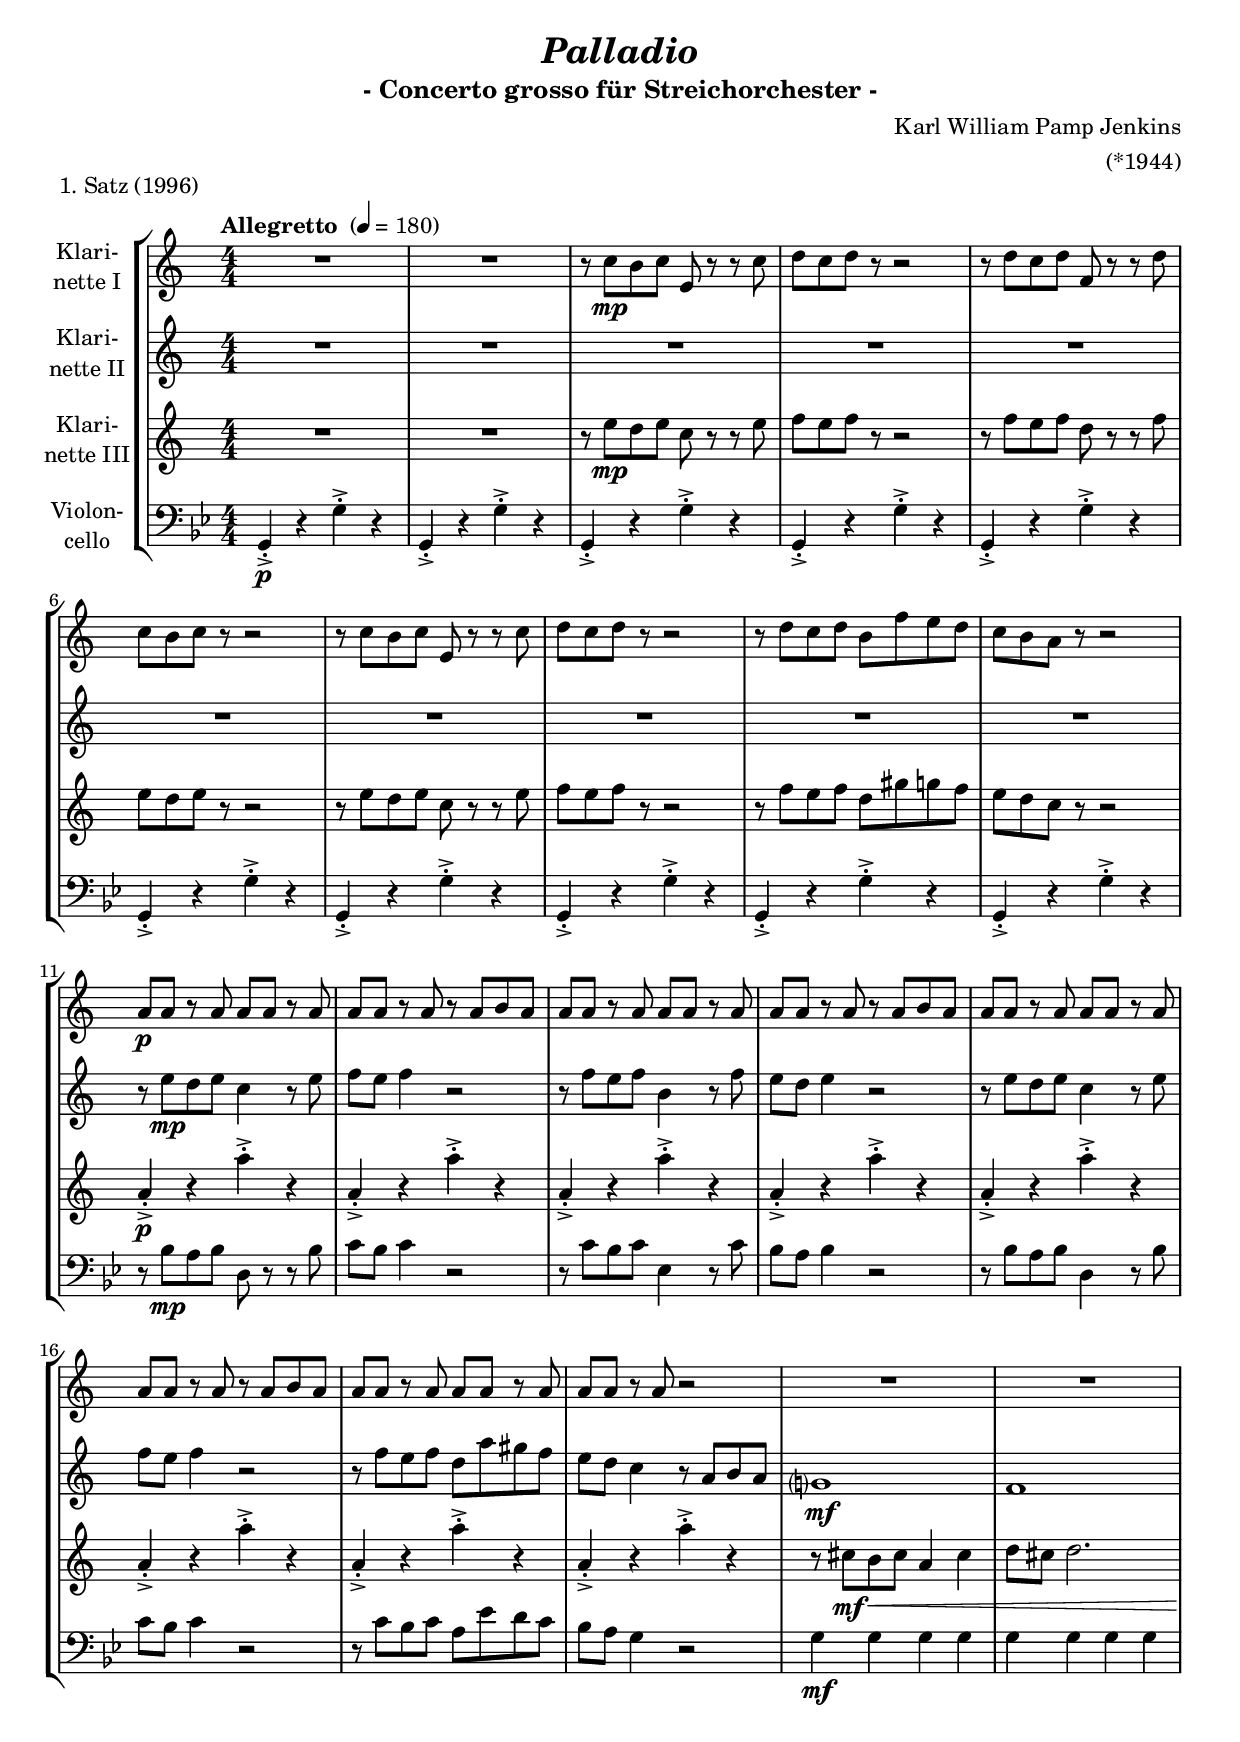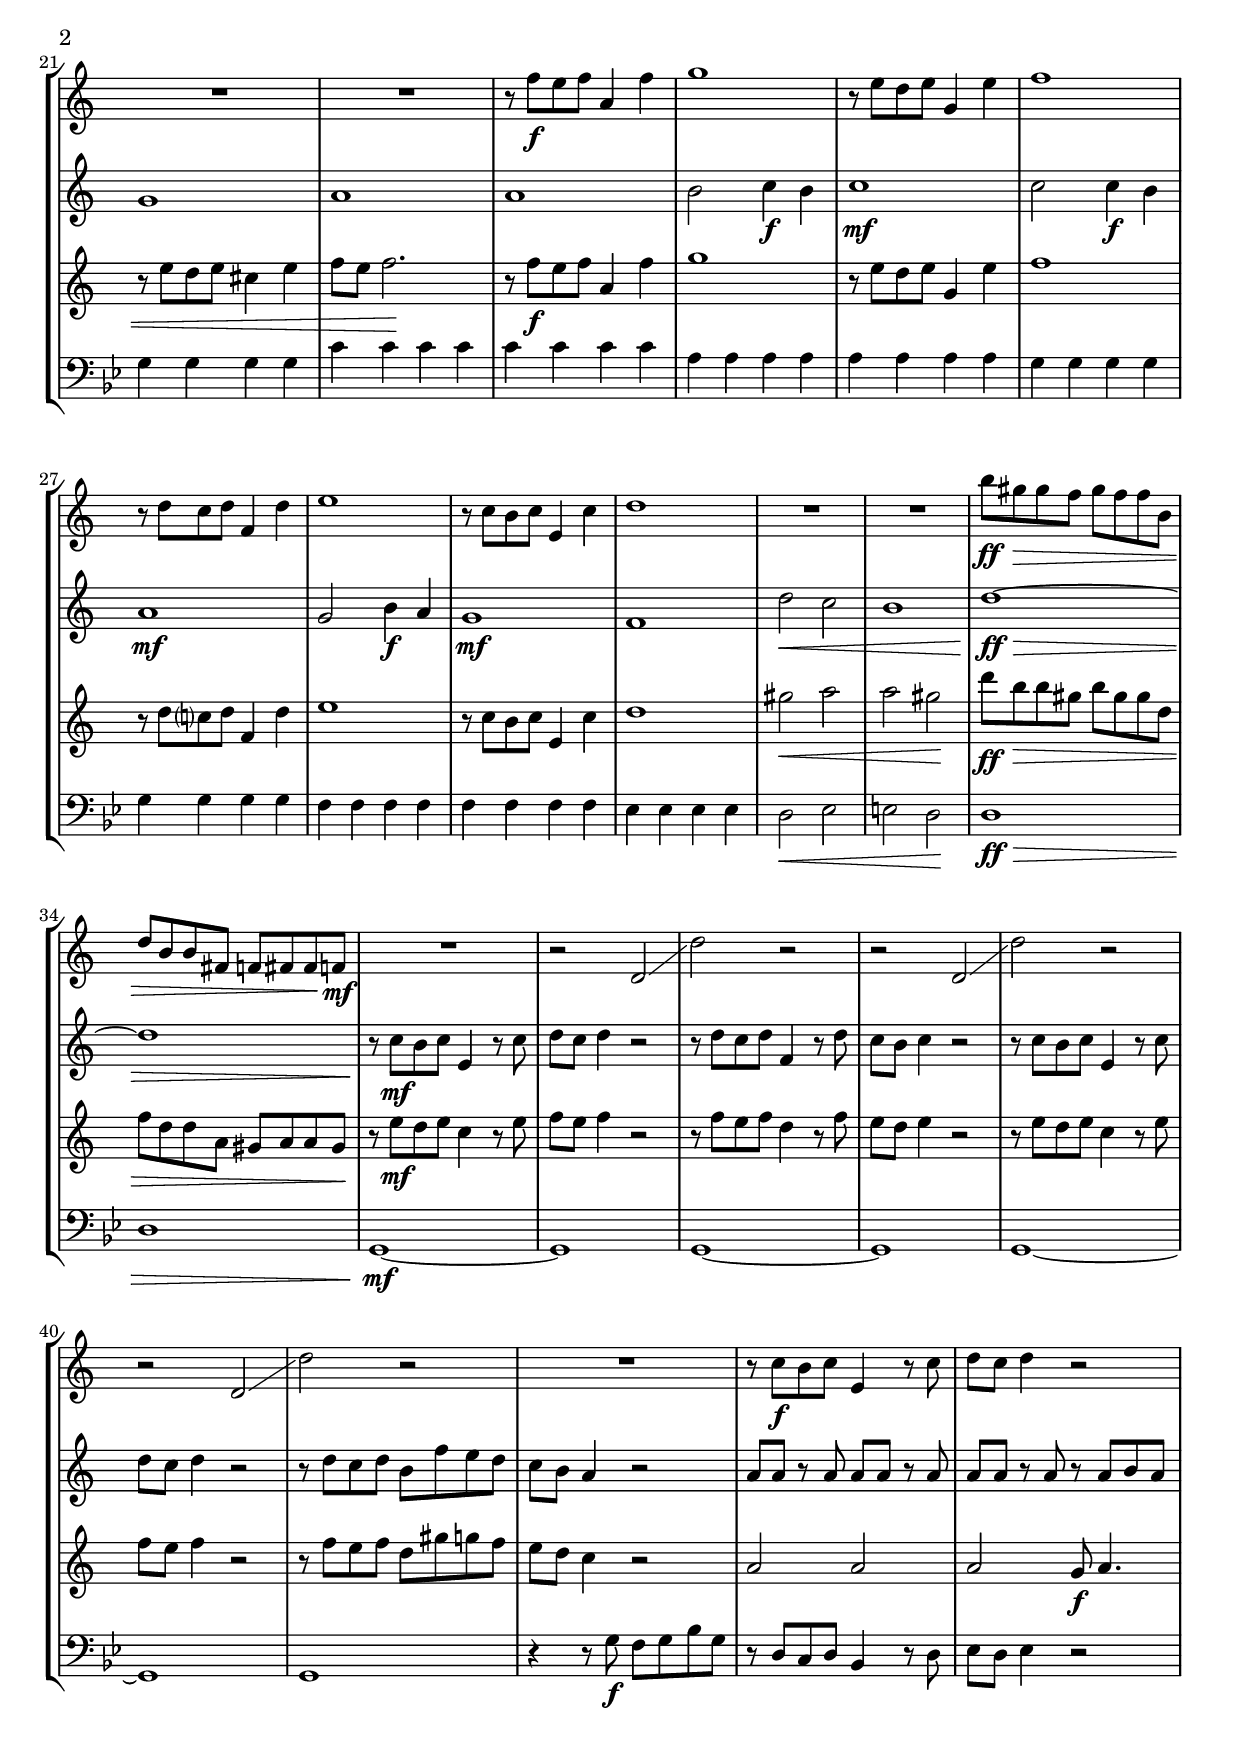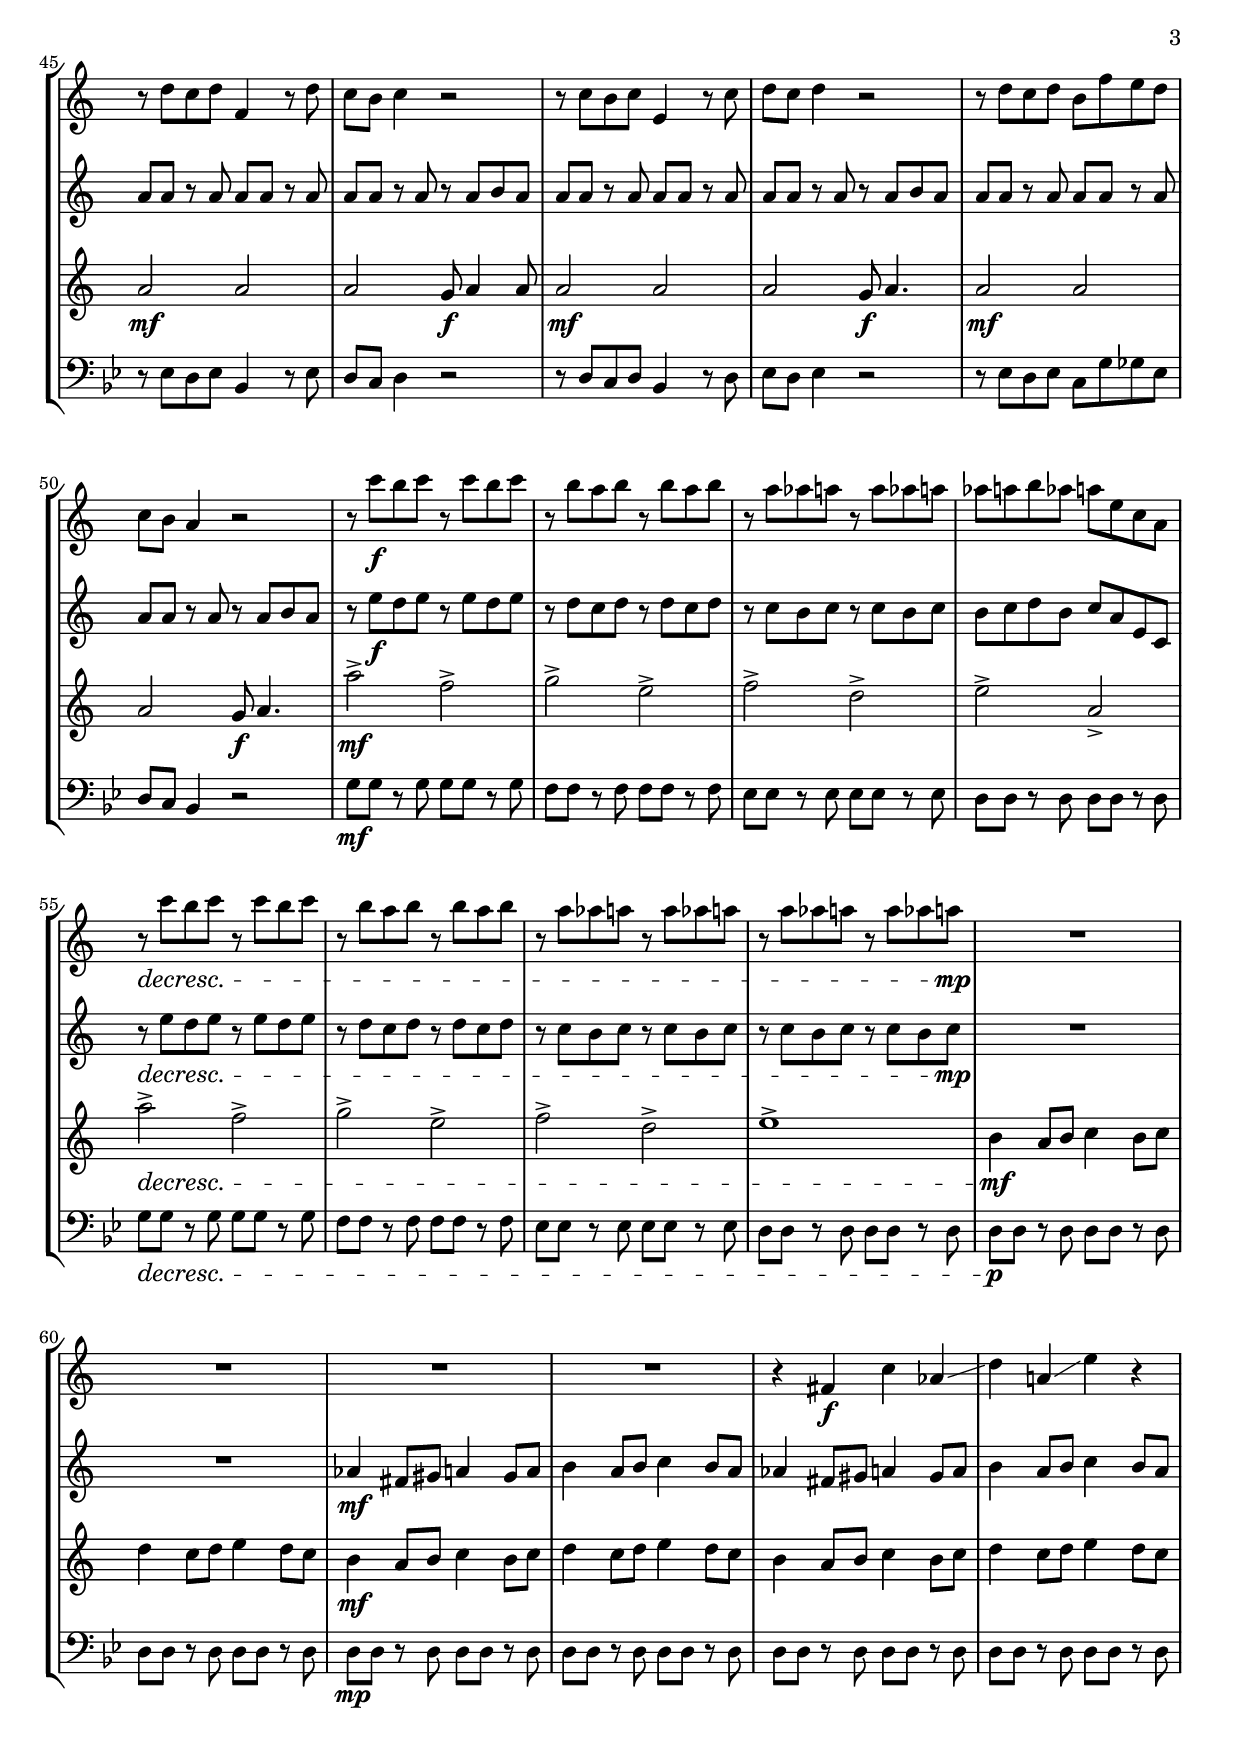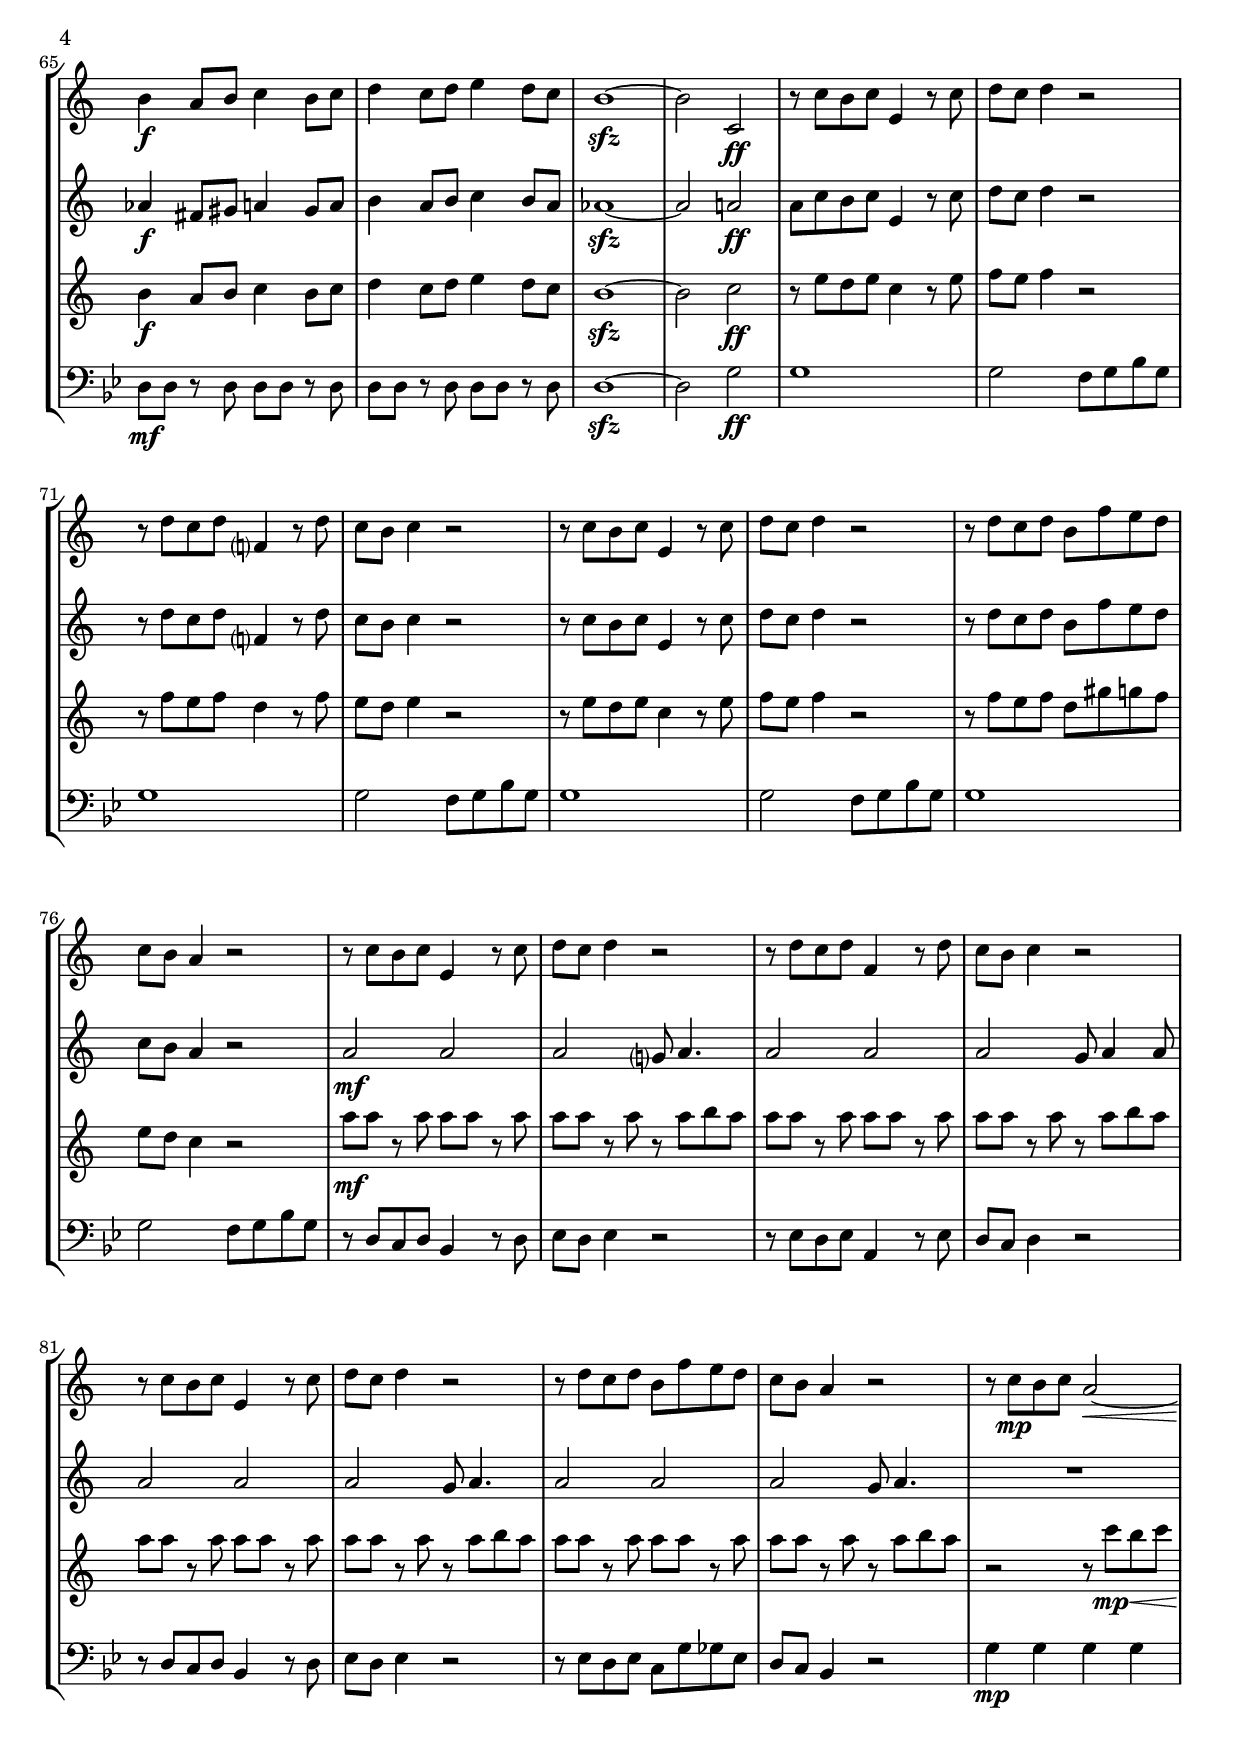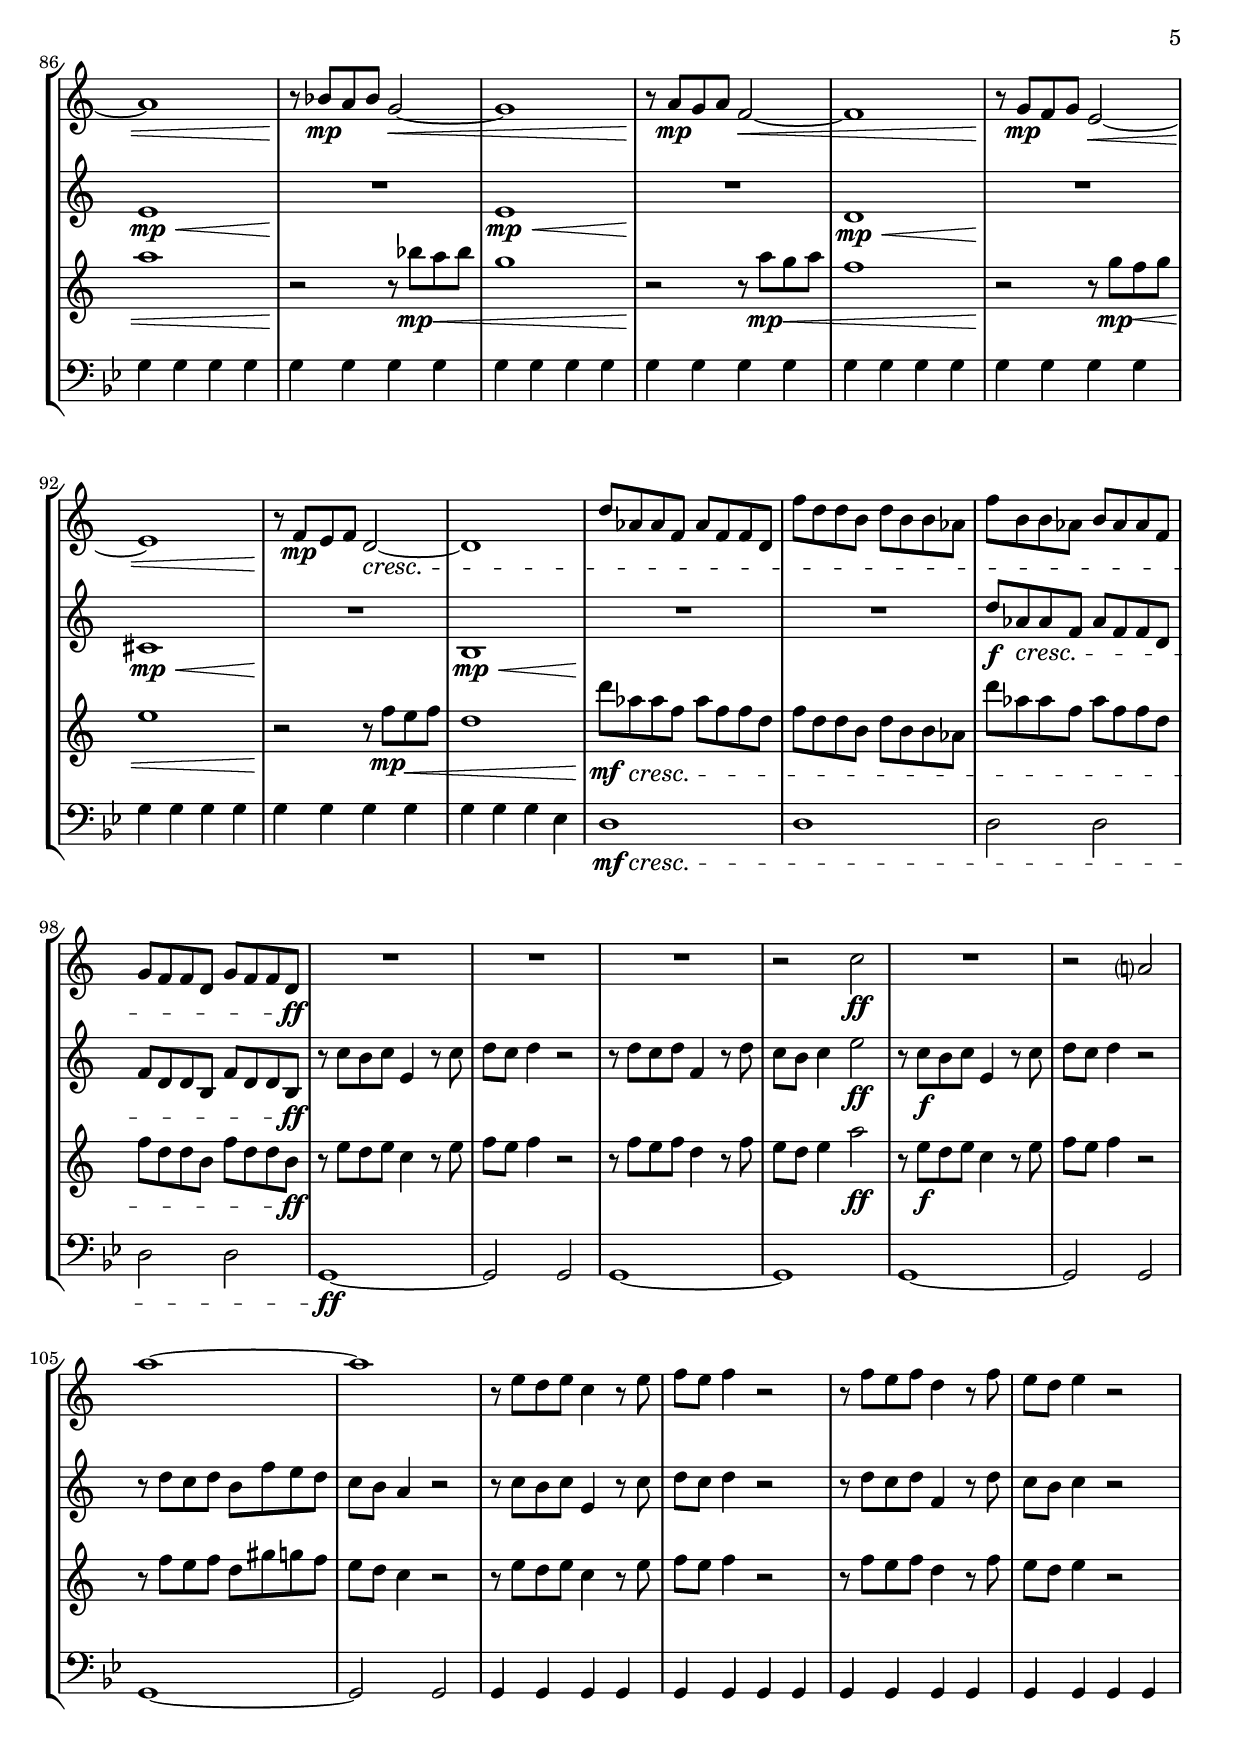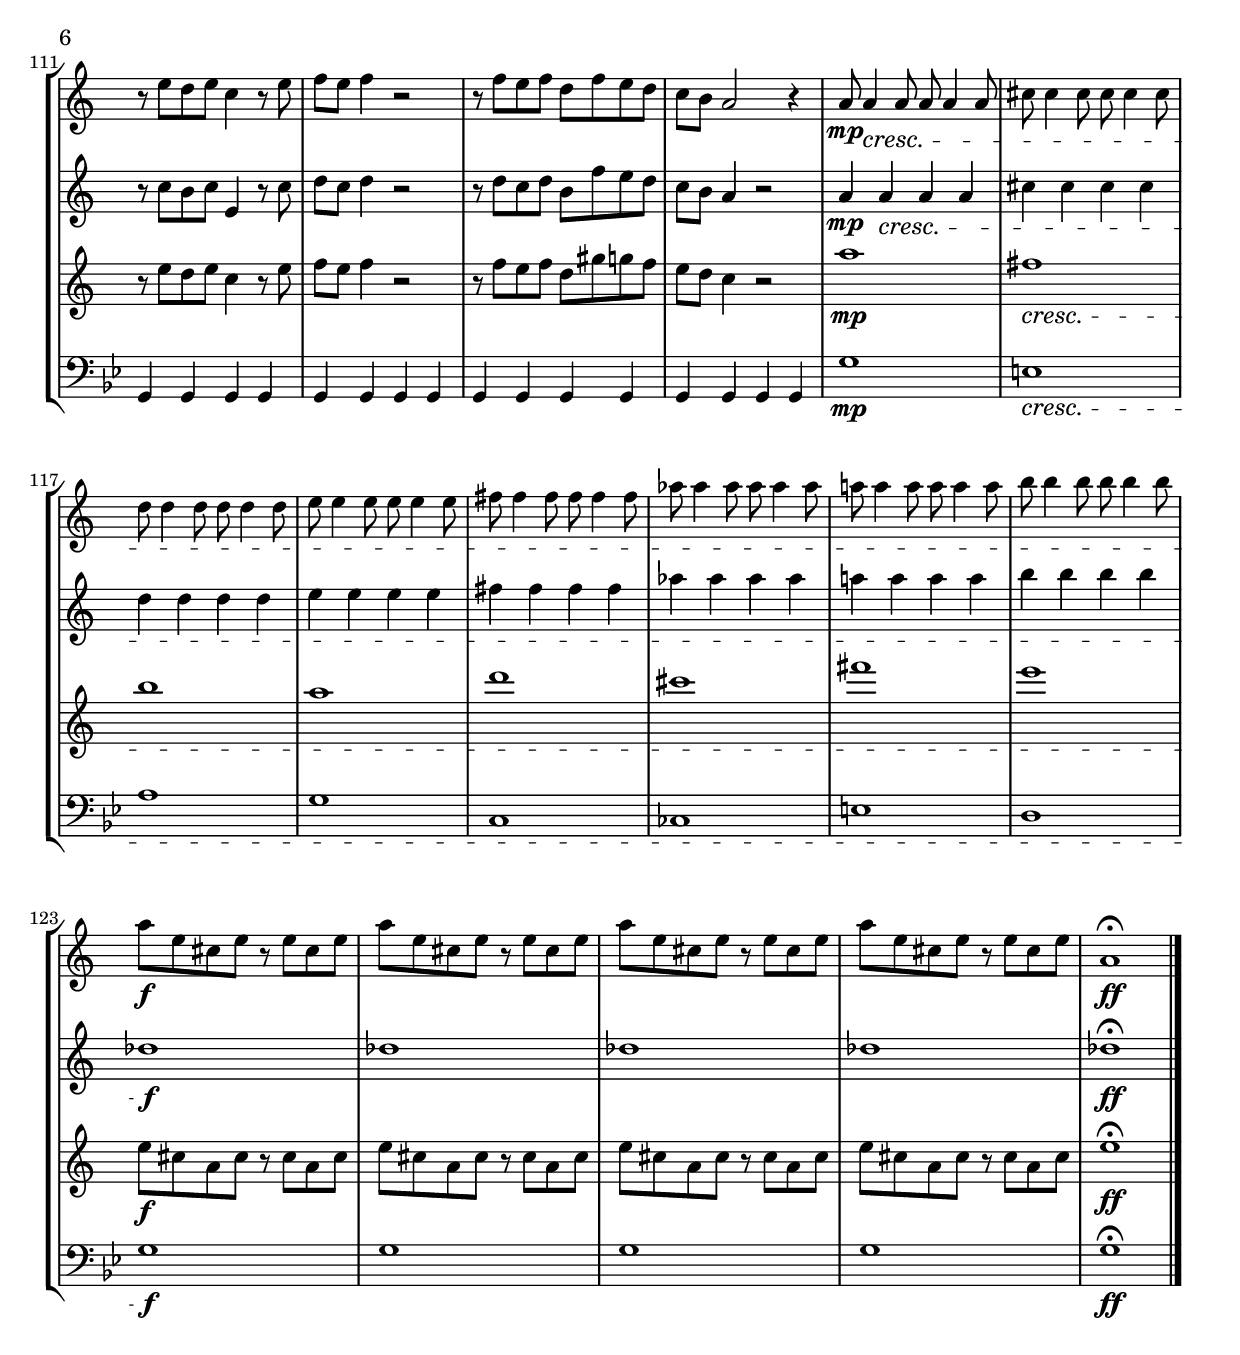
\version "2.18.2"
\include "deutsch.ly"
  
#(set-global-staff-size 19.5)

\header {
  title     = \markup \bold \italic "Palladio"
  subtitle  = "- Concerto grosso für Streichorchester -"
  composer  = "Karl William Pamp Jenkins"
  arranger  = "(*1944)"
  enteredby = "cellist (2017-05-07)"
  piece     = "1. Satz (1996)"
}

voiceconsts = {
  \key d \minor
  \time 4/4
  \clef "treble"
  \numericTimeSignature
  \compressFullBarRests
  % Set default beaming for all staves
%  \set Timing.beamExceptions = #'()
%  \set Timing.baseMoment     = #(ly:make-moment 1 4)
%  \set Timing.beatStructure  = #'(1 1 1)
  \tempo "Allegretto " 4=180
}

mifl = "flute"
mist = "string ensemble 1"
mikl = "clarinet"
miba = "bassoon"

va = \relative c' {
  \voiceconsts

  R1*2
  r8 f\mp e f a, r r f'
  g f g r r2
  r8 g f g b, r r g'
  f e f r r2
  r8 f e f a, r r f'

  g f g r r2
  r8 g f g e b' a g
  f e d r r2
  d8\p d r d d d r d
  d d r d r d e d

  d d r d d d r d
  d d r d r d e d
  d d r d d d r d
  d d r d r d e d
  d d r d d d r d

  d d r d r2
  R1*4
  r8 b'\f a b d,4 b'
  c1
  r8 a g a c,4 a'
  b1
  r8 g f g b,4 g'
  a1
  r8 f e f a,4 f'

  g1
  R1*2
  e'8\ff cis\> cis b cis b b e,
  g e e h b h h\! b\mf
  R1
  r2 g\glissando
  g' r
  r g,\glissando
  g' r
  
  r g,\glissando
  g' r
  R1
  r8 f\f e f a,4 r8 f'
  g f g4 r2
  r8 g f g b,4 r8 g'
  f e f4 r2
  r8 f e f a,4 r8 f'

  g f g4 r2
  r8 g f g e b' a g
  f e d4 r2
  r8 f'\f e f r f e f
  r e d e r e d e
  r d des d r d des d

  des d e des d a f d
  r\decresc f' e f r f e f
  r e d e r e d e
  r d des d r d des d
  
  r d des d r d des d\mp
  R1*4
  r4 h,\f f' des\glissando
  g d!\glissando a' r
  e\f d8 e f4 e8 f
  g4 f8 g a4 g8 f
  e1~\sfz
  e2 f,\ff

  r8 f' e f a,4 r8 f'
  g f g4 r2
  r8 g f g b,?4 r8 g'
  f e f4 r2
  r8 f e f a,4 r8 f'
  g f g4 r2

  r8 g f g e b' a g
  f e d4 r2
  r8 f e f a,4 r8 f'
  g f g4 r2
  r8 g f g b,4 r8 g'
  f e f4 r2

  r8 f e f a,4 r8 f'
  g f g4 r2
  r8 g f g e b' a g
  f e d4 r2
  r8 f\mp e f d2~\<
  d1
  r8\! es\mp d es c2~\<
  c1

  r8\! d\mp c d b2~\<
  b1
  r8\! c\mp b c a2~\<
  a1
  r8\! b\mp a b g2~\cresc
  g1
  g'8 des des b des b b g

  b' g g e g e e des
  b' e, e des e des des b
  c b b g c b b g\ff
  R1*3
  r2 f'\ff
  R1
  r2 d?

  d'1~
  d
  r8 a g a f4 r8 a
  b a b4 r2
  r8 b a b g4 r8 b
  a g a4 r2
  r8 a g a f4 r8 a
  b a b4 r2

  r8 b a b g b a g
  f e d2 r4
  d8\mp d4\cresc d8 d d4 d8
  fis fis4 fis8 fis fis4 fis8
  g g4 g8 g g4 g8

  a a4 a8 a a4 a8
  h h4 h8 h h4 h8
  des des4 des8 des des4 des8
  d! d4 d8 d d4 d8
  e e4 e8 e e4 e8
  d\f a fis a r a fis a

  d a fis a r a fis a
  d a fis a r a fis a
  d a fis a r a fis a
  d,1\fermata\ff \bar "|."
}

vb = \relative c'' {
  \voiceconsts

  R1*10
  r8 a\mp g a f4 r8 a
  b a b4 r2
  r8 b a b e,4 r8 b'
  a g a4 r2

  r8 a g a f4 r8 a
  b a b4 r2
  r8 b a b g d' cis b
  a g f4 r8 d e d
  c?1\mf
  b
  c
  d
  d
  
  e2 f4\f e
  f1\mf
  f2 f4\f e
  d1\mf
  c2 e4\f d
  c1\mf
  b
  g'2\< f
  e1
  g~\!\ff\>
  g
  r8\! f\mf e f a,4 r8 f'

  g f g4 r2
  r8 g f g b,4 r8 g'
  f e f4 r2
  r8 f e f a,4 r8 f'
  g f g4 r2
  r8 g f g e b' a g
  f e d4 r2

  d8 d r d d d r d
  d d r d r d e d
  d8 d r d d d r d
  d d r d r d e d
  d8 d r d d d r d
  
  d d r d r d e d
  d8 d r d d d r d
  d d r d r d e d
  r a'\f g a r a g a
  r g f g r g f g

  r f e f r f e f
  e f g e f d a f
  r\decresc a' g a r a g a
  r g f g r g f g
  r f e f r f e f

  r f e f r f e f\mp
  R1*2
  des4\mf h8 cis d4 cis8 d
  e4 d8 e f4 e8 d
  des4 h8 cis d4 cis8 d
  e4 d8 e f4 e8 d

  des4\f h8 cis d4 cis8 d
  e4 d8 e f4 e8 d
  des1~\sfz
  des2 d\ff
  d8 f e f a,4 r8 f'
  g f g4 r2
  r8 g f g b,?4 r8 g'

  f e f4 r2
  r8 f e f a,4 r8 f'
  g f g4 r2
  r8 g f g e b' a g
  f e d4 r2
  d\mf d
  d c?8 d4.
  d2 d

  d c8 d4 d8
  d2 d
  d c8 d4.
  d2 d
  d c8 d4.
  R1
  a\mp\<
  R1\!
  a\mp\<
  R1\!
  g\mp\<
  R1\!
  fis\mp\<
  R1\!
  
  e\mp\<
  R1*2\!
  g'8\f des\cresc
  des b des b b g
  b g g e b' g g e\ff
  r f' e f a,4 r8 f'
  g f g4 r2

  r8 g f g b,4 r8 g'
  f e f4 a2\ff
  r8 f\f e f a,4 r8 f'
  g f g4 r2
  r8 g f g e b' a g
  f e d4 r2

  r8 f e f a,4 r8 f'
  g f g4 r2
  r8 g f g b,4 r8 g'
  f e f4 r2
  r8 f e f a,4 r8 f'
  g f g4 r2

  r8 g f g e b' a g
  f e d4 r2
  d4\mp d\cresc d d
  fis fis fis fis
  g g g g
  a a a a
  h h h h
  des des des des

  d! d d d
  e e e e
  ges,1\f
  ges
  ges
  ges
  ges\fermata\ff \bar "|."
}

vc = \relative c'' {
  \voiceconsts

  R1*2
  r8 a\mp g a f r r a
  b a b r r2
  r8 b a b g r r b
  a g a r r2
  r8 a g a f r r a

  b a b r r2
  r8 b a b g cis c b
  a g f r r2
  d4-.->\p r d'-.-> r
  d,-.-> r d'-.-> r
  d,-.-> r d'-.-> r
  d,-.-> r d'-.-> r
  d,-.-> r d'-.-> r

  d,-.-> r d'-.-> r
  d,-.-> r d'-.-> r
  d,-.-> r d'-.-> r
  r8 fis,\mf e\< fis d4 fis
  g8 fis g2.
  r8 a g a fis4 a
  b8 a b2.\!
  r8 b\f a b d,4 b'

  c1
  r8 a g a c,4 a'
  b1
  r8 g f? g b,4 g'
  a1
  r8 f e f a,4 f'
  g1
  cis2\< d
  d cis\!

  g'8\ff e\> e cis e cis cis g
  b g g d cis d d cis\!
  r8 a'\mf g a f4 r8 a
  b a b4 r2
  r8 b a b g4 r8 b
  a g a4 r2

  r8 a g a f4 r8 a
  b a b4 r2
  r8 b a b g cis c b
  a g f4 r2
  d d
  d c8\f d4.
  d2\mf d
  d c8\f d4 d8

  d2\mf d
  d c8\f d4.
  d2\mf d
  d c8\f d4.
  d'2->\mf b->
  c-> a->
  b-> g->
  a-> d,->
  d'->\decresc b->
  c-> a->
  b-> g->
  a1->

  e4\mf d8 e f4 e8 f
  g4 f8 g a4 g8 f
  e4\mf d8 e f4 e8 f
  g4 f8 g a4 g8 f
  e4 d8 e f4 e8 f
  g4 f8 g a4 g8 f

  e4\f d8 e f4 e8 f
  g4 f8 g a4 g8 f
  e1~\sfz
  e2 f\ff
  r8 a g a f4 r8 a
  b a b4 r2
  r8 b a b g4 r8 b
  a g a4 r2

  r8 a g a f4 r8 a
  b a b4 r2
  r8 b a b g cis c b
  a g f4 r2
  d'8\mf d r d d d r d
  d d r d r d e d

  d d r d d d r d
  d d r d r d e d
  d d r d d d r d
  d d r d r d e d
  d d r d d d r d

  d d r d r d e d
  r2 r8 f\mp e\< f
  d1
  r2\! r8 es\mp d\< es
  c1
  r2\! r8 d\mp c\< d
  b1
  r2\! r8 c\mp b\< c
  a1

  r2\! r8 b\mp a\< b
  g1
  g'8\!\mf des\cresc des b des b b g
  b g g e g e e des
  g' des des b des b b g
  b g g e b' g g e\ff

  r a g a f4 r8 a
  b a b4 r2
  r8 b a b g4 r8 b
  a g a4 d2\ff
  r8 a\f g a f4 r8 a
  b a b4 r2

  r8 b a b g cis c b
  a g f4 r2
  r8 a g a f4 r8 a
  b a b4 r2
  r8 b a b g4 r8 b
  a g a4 r2

  r8 a g a f4 r8 a
  b a b4 r2
  r8 b a b g cis c b
  a g f4 r2
  d'1\mp
  h\cresc
  e
  d
  g
  fis
  h

  a
  a,8\f fis d fis r fis d fis
  a fis d fis r fis d fis
  a fis d fis r fis d fis
  a fis d fis r fis d fis
  a1\fermata\ff \bar "|."
}

vd = \relative c, {
  \voiceconsts
  \clef "bass"

  d4-.->\p r d'-.-> r
  d,-.-> r d'-.-> r
  d,-.-> r d'-.-> r
  d,-.-> r d'-.-> r
  d,-.-> r d'-.-> r
  d,-.-> r d'-.-> r
  d,-.-> r d'-.-> r
  d,-.-> r d'-.-> r
  d,-.-> r d'-.-> r

  d,-.-> r d'-.-> r
  r8 f\mp e f a,r r8 f'
  g f g4 r2
  r8 g f g b,4 r8 g'
  f e f4 r2
  r8 f e f a,4 r8 f'
  g f g4 r2

  r8 g f g e b' a g
  f e d4 r2
  d4\mf d d d
  d d d d
  d d d d
  g g g g
  g g g g
  e e e e

  e e e e
  d d d d
  d d d d
  c c c c
  c c c c
  b b b b
  a2\< b
  h! a\!
  a1\ff\>
  a
  d,~\!\mf

  d
  d~
  d
  d~
  d
  d
  r4 r8 d'\f c d f d
  r a g a f4 r8 a
  b a b4 r2
  r8 b a b f4 r8 b

  a g a4 r2
  r8 a g a f4 r8 a
  b a b4 r2
  r8 b a b g d' des b
  a g f4 r2
  d'8\mf d r d d d r d

  c c r c c c r c
  b b r b b b r b
  a a r a a a r a
  d\decresc d r d d d r d
  c c r c c c r c

  b b r b b b r b
  a a r a a a r a
  a\p a r a a a r a
  a a r a a a r a
  a\mp a r a a a r a

  a a r a a a r a
  a a r a a a r a
  a a r a a a r a
  a\mf a r a a a r a
  a a r a a a r a

  a1~\sfz
  a2 d\ff
  d1
  d2 c8 d f d
  d1
  d2 c8 d f d
  d1
  d2 c8 d f d
  d1
  d2 c8 d f d

  r a g a f4 r8 a
  b a b4 r2
  r8 b a b e,4 r8 b'
  a g a4 r2
  r8 a g a f4 r8 a
  b a b4 r2

  r8 b a b g d' des b
  a g f4 r2
  d'4\mp d d d
  d d d d
  d d d d
  d d d d
  d d d d
  d d d d

  d d d d
  d d d d
  d d d d
  d d d b
  a1\mf\cresc
  a
  a2 a
  a a
  d,1~\ff
  d2 d
  d1~
  d
  d~

  d2 d
  d1~
  d2 d
  d4 d d d
  d d d d
  d d d d
  d d d d
  d d d d
  
  d d d d
  d d d d
  d d d d
  d'1\mp
  h\cresc
  e
  d
  g,
  ges
  h
  a
  d\f
  d

  d
  d
  d\fermata\ff \bar "|."
}


music = \new StaffGroup <<
      \new Staff {
	\set Staff.midiInstrument = \mikl
	\set Staff.instrumentName = \markup \center-column { "Klari-" "nette I" }
	\transpose d a { \va }
      }

      \new Staff {
	\set Staff.midiInstrument = \mikl
	\set Staff.instrumentName = \markup \center-column { "Klari-" "nette II" }
	\transpose d a { \vb }
      }

      \new Staff {
	\set Staff.midiInstrument = \mikl
	\set Staff.instrumentName = \markup \center-column { "Klari-" "nette III" }
	\transpose d a { \vc }
      }

      \new Staff {
	\set Staff.midiInstrument = \miba
	\set Staff.instrumentName = \markup \center-column { "Violon-" "cello" }
	\transpose d g { \vd }
      }
>>

\book {
  \score {
    \music
    \layout {}
  }

  \score {
    \unfoldRepeats \music

    \midi {
      \context {
        \Score
      }
    }
  }
}
